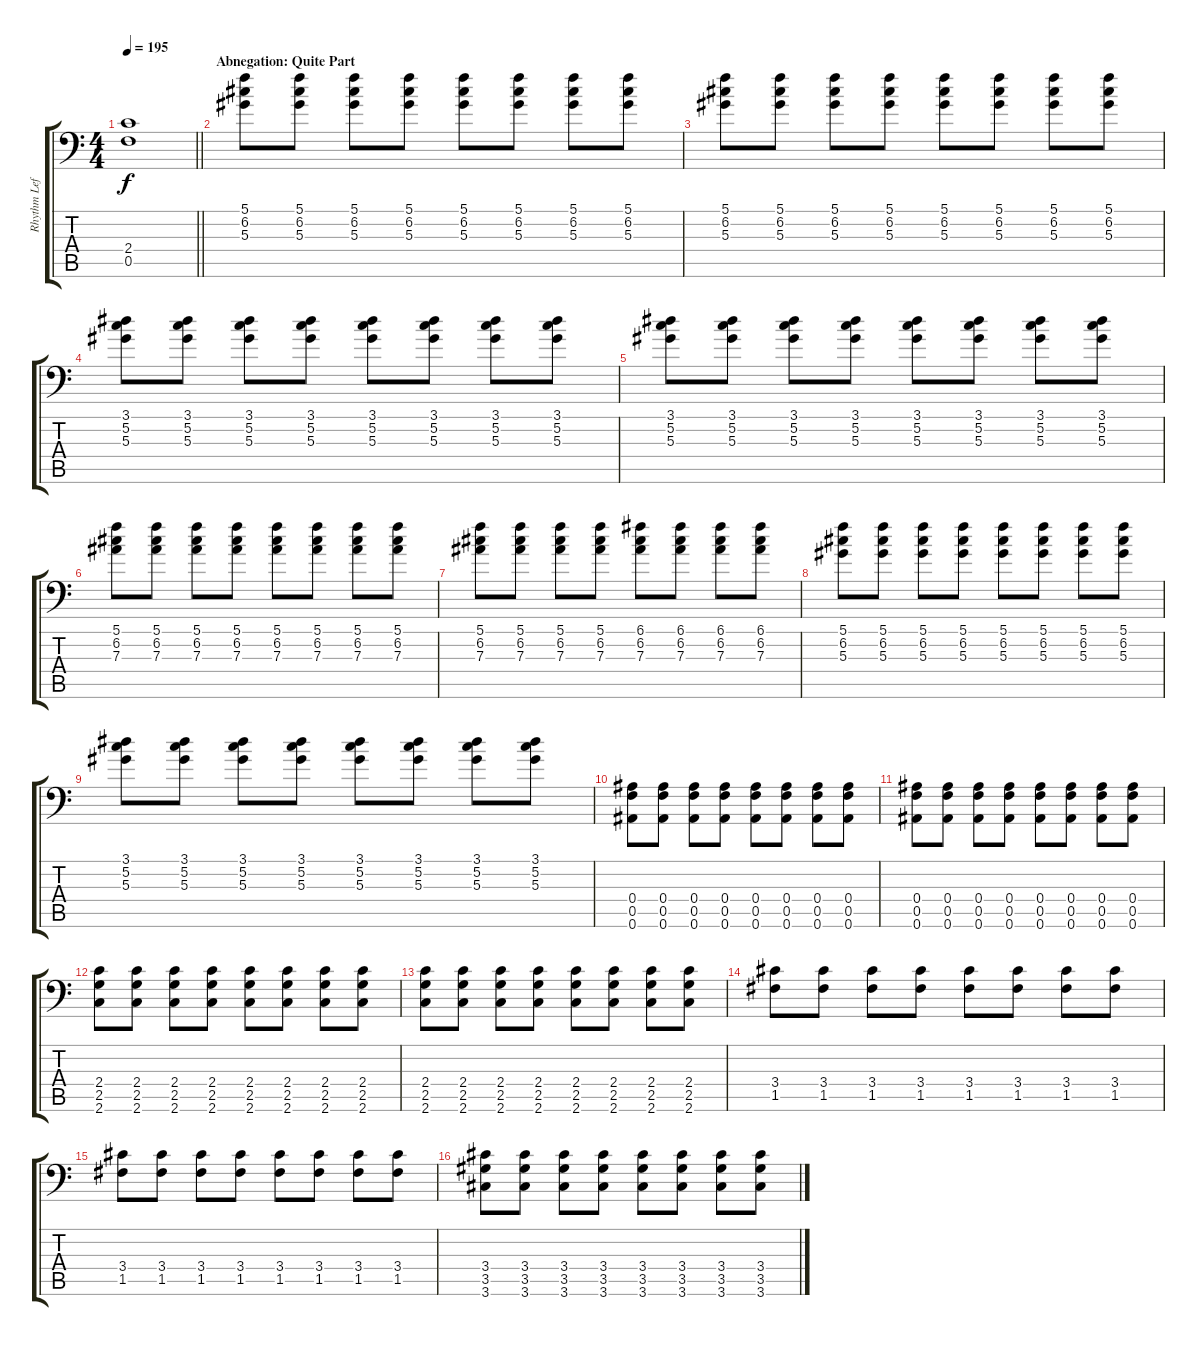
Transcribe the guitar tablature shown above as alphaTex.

\track ("Rhythm Left" "Rhythm Lef") {instrument distortionguitar}
\staff {score tabs}
\tuning (C4 G3 Eb3 Bb2 F2 Bb1) {hide}
\ts (4 4)
\tempo 195
\clef f4
\barLineRight lightlight
\ks c
(2.4 0.5).1{dy f} |
\section ("" "Abnegation: Quite Part")
(5.1 6.2 5.3).8{volume 8 balance 13 instrument overdrivenguitar} (5.1 6.2 5.3).8 (5.1 6.2 5.3).8 (5.1 6.2 5.3).8 (5.1 6.2 5.3).8 (5.1 6.2 5.3).8 (5.1 6.2 5.3).8 (5.1 6.2 5.3).8 |
(5.1 6.2 5.3).8 (5.1 6.2 5.3).8 (5.1 6.2 5.3).8 (5.1 6.2 5.3).8 (5.1 6.2 5.3).8 (5.1 6.2 5.3).8 (5.1 6.2 5.3).8 (5.1 6.2 5.3).8 |
(3.1 5.2 5.3).8 (3.1 5.2 5.3).8 (3.1 5.2 5.3).8 (3.1 5.2 5.3).8 (3.1 5.2 5.3).8 (3.1 5.2 5.3).8 (3.1 5.2 5.3).8 (3.1 5.2 5.3).8 |
(3.1 5.2 5.3).8 (3.1 5.2 5.3).8 (3.1 5.2 5.3).8 (3.1 5.2 5.3).8 (3.1 5.2 5.3).8 (3.1 5.2 5.3).8 (3.1 5.2 5.3).8 (3.1 5.2 5.3).8 |
(5.1 6.2 7.3).8 (5.1 6.2 7.3).8 (5.1 6.2 7.3).8 (5.1 6.2 7.3).8 (5.1 6.2 7.3).8 (5.1 6.2 7.3).8 (5.1 6.2 7.3).8 (5.1 6.2 7.3).8 |
(5.1 6.2 7.3).8 (5.1 6.2 7.3).8 (5.1 6.2 7.3).8 (5.1 6.2 7.3).8 (6.1 6.2 7.3).8 (6.1 6.2 7.3).8 (6.1 6.2 7.3).8 (6.1 6.2 7.3).8 |
(5.1 6.2 5.3).8 (5.1 6.2 5.3).8 (5.1 6.2 5.3).8 (5.1 6.2 5.3).8 (5.1 6.2 5.3).8 (5.1 6.2 5.3).8 (5.1 6.2 5.3).8 (5.1 6.2 5.3).8 |
(3.1 5.2 5.3).8 (3.1 5.2 5.3).8 (3.1 5.2 5.3).8 (3.1 5.2 5.3).8 (3.1 5.2 5.3).8 (3.1 5.2 5.3).8 (3.1 5.2 5.3).8 (3.1 5.2 5.3).8 |
(0.4 0.5 0.6).8{volume 16 balance 16 instrument distortionguitar} (0.4 0.5 0.6).8 (0.4 0.5 0.6).8 (0.4 0.5 0.6).8 (0.4 0.5 0.6).8 (0.4 0.5 0.6).8 (0.4 0.5 0.6).8 (0.4 0.5 0.6).8 |
(0.4 0.5 0.6).8 (0.4 0.5 0.6).8 (0.4 0.5 0.6).8 (0.4 0.5 0.6).8 (0.4 0.5 0.6).8 (0.4 0.5 0.6).8 (0.4 0.5 0.6).8 (0.4 0.5 0.6).8 |
(2.4 2.5 2.6).8 (2.4 2.5 2.6).8 (2.4 2.5 2.6).8 (2.4 2.5 2.6).8 (2.4 2.5 2.6).8 (2.4 2.5 2.6).8 (2.4 2.5 2.6).8 (2.4 2.5 2.6).8 |
(2.4 2.5 2.6).8 (2.4 2.5 2.6).8 (2.4 2.5 2.6).8 (2.4 2.5 2.6).8 (2.4 2.5 2.6).8 (2.4 2.5 2.6).8 (2.4 2.5 2.6).8 (2.4 2.5 2.6).8 |
(3.4 1.5).8 (3.4 1.5).8 (3.4 1.5).8 (3.4 1.5).8 (3.4 1.5).8 (3.4 1.5).8 (3.4 1.5).8 (3.4 1.5).8 |
(3.4 1.5).8 (3.4 1.5).8 (3.4 1.5).8 (3.4 1.5).8 (3.4 1.5).8 (3.4 1.5).8 (3.4 1.5).8 (3.4 1.5).8 |
(3.4 3.5 3.6).8 (3.4 3.5 3.6).8 (3.4 3.5 3.6).8 (3.4 3.5 3.6).8 (3.4 3.5 3.6).8 (3.4 3.5 3.6).8 (3.4 3.5 3.6).8 (3.4 3.5 3.6).8
